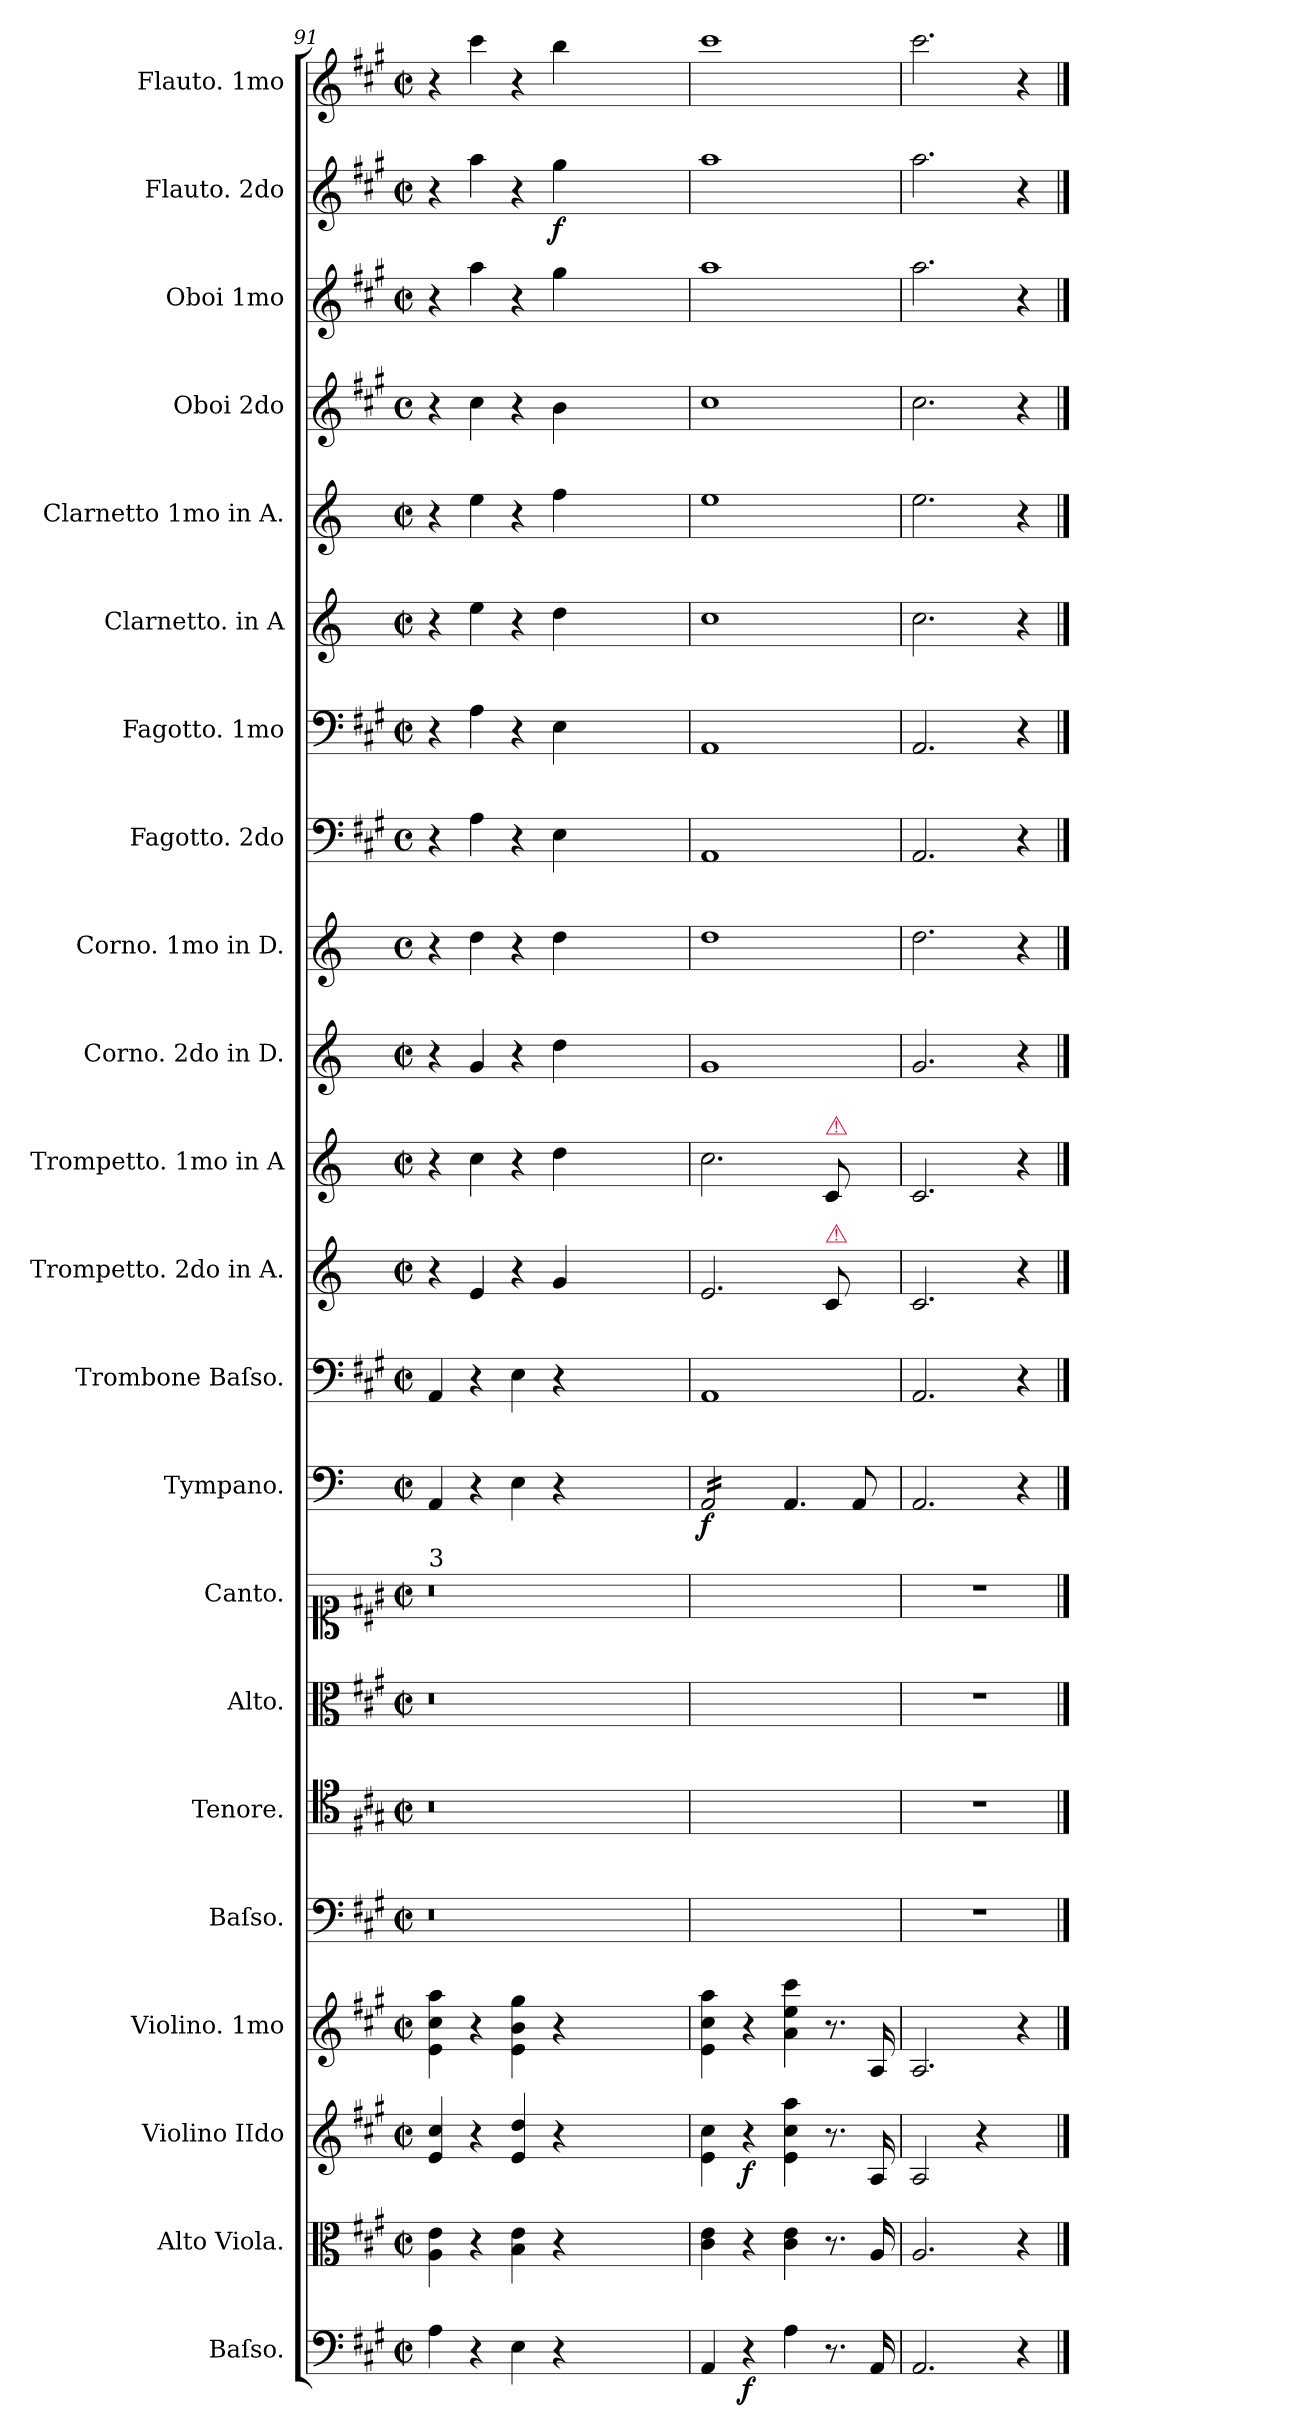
**kern	**dynam	**kern	**kern	**dynam	**kern	**kern	**kern	**kern	**kern	**kern	**dynam	**kern	**kern	**kern	**kern	**kern	**kern	**kern	**kern	**kern	**kern	**dynam	**kern	**kern	**dynam	**kern
*part22	*part22	*part21	*part20	*part20	*part19	*part18	*part17	*part16	*part15	*part14	*part14	*part13	*part12	*part11	*part10	*part9	*part8	*part7	*part6	*part5	*part4	*part4	*part3	*part2	*part2	*part1
*staff22	*staff22	*staff21	*staff20	*staff20	*staff19	*staff18	*staff17	*staff16	*staff15	*staff14	*staff14	*staff13	*staff12	*staff11	*staff10	*staff9	*staff8	*staff7	*staff6	*staff5	*staff4	*staff4	*staff3	*staff2	*staff2	*staff1
*I"Baſso.	*	*I"Alto Viola.	*I"Violino IIdo	*	*I"Violino. 1mo	*I"Baſso.	*I"Tenore.	*I"Alto.	*I"Canto.	*I"Tympano.	*	*I"Trombone Baſso.	*I"Trompetto. 2do in A.	*I"Trompetto. 1mo in A	*I"Corno. 2do in D.	*I"Corno. 1mo in D.	*I"Fagotto. 2do	*I"Fagotto. 1mo	*I"Clarnetto. in A	*I"Clarnetto 1mo in A.	*I"Oboi 2do	*	*I"Oboi 1mo	*I"Flauto. 2do	*	*I"Flauto. 1mo
*I'b	*	*I'vla	*I'vl II	*	*I'vl I	*I'B	*I'T	*I'A	*	*	*	*I'trb b	*	*	*	*	*	*	*	*	*	*	*I'ob I	*I'fl 2	*	*
*clefF4	*	*clefC3	*clefG2	*	*clefG2	*clefF4	*clefC4	*clefC3	*clefC1	*clefF4	*	*clefF4	*clefG2	*clefG2	*clefG2	*clefG2	*clefF4	*clefF4	*clefG2	*clefG2	*clefG2	*	*clefG2	*clefG2	*	*clefG2
*	*	*	*	*	*	*	*	*	*	*	*	*	*ITrd2c3	*ITrd2c3	*ITrd6c10	*ITrd6c10	*	*	*ITrd2c3	*ITrd2c3	*	*	*	*	*	*
*k[f#c#g#]	*	*k[f#c#g#]	*k[f#c#g#]	*	*k[f#c#g#]	*k[f#c#g#]	*k[f#c#g#]	*k[f#c#g#]	*k[f#c#g#]	*k[]	*	*k[f#c#g#]	*k[f#c#g#]	*k[f#c#g#]	*k[f#c#]	*k[f#c#]	*k[f#c#g#]	*k[f#c#g#]	*k[f#c#g#]	*k[f#c#g#]	*k[f#c#g#]	*	*k[f#c#g#]	*k[f#c#g#]	*	*k[f#c#g#]
*M2/2	*	*M2/2	*M2/2	*	*M2/2	*M2/2	*M2/2	*M2/2	*M2/2	*M2/2	*	*M2/2	*M2/2	*M2/2	*M2/2	*M2/2	*M2/2	*M2/2	*M2/2	*M2/2	*M2/2	*	*M2/2	*M2/2	*	*M2/2
*met(c|)	*	*met(c|)	*met(c|)	*	*met(c|)	*met(c|)	*met(c|)	*met(c|)	*met(c|)	*met(c|)	*	*met(c|)	*met(c|)	*met(c|)	*met(c|)	*met(c)	*met(c)	*met(c|)	*met(c|)	*met(c|)	*met(c)	*	*met(c|)	*met(c|)	*	*met(c|)
=91	=91	=91	=91	=91	=91	=91	=91	=91	=91	=91	=91	=91	=91	=91	=91	=91	=91	=91	=91	=91	=91	=91	=91	=91	=91	=91
!	!	!	!	!	!	!	!	!	!LO:TX:a:t=3	!	!	!	!	!	!	!	!	!	!	!	!	!	!	!	!	!
4A\	.	4A\ 4e\	4e/ 4cc#/	.	4e\ 4cc#\ 4aa\	0r	0r	0r	0r	4AA/	.	4AA/	4r	4r	4r	4r	4r	4r	4r	4r	4r	.	4r	4r	.	4r
4r	.	4r	4r	.	4r	.	.	.	.	4r	.	4r	4c#/	4a\	4A/	4e\	4A\	4A\	4cc#\	4cc#\	4cc#\	f&colon;	4aa\	4aa\	.	4ccc#\
4E\	.	4B\ 4e\	4e/ 4dd/	.	4e\ 4b\ 4gg#\	.	.	.	.	4E\	.	4E\	4r	4r	4r	4r	4r	4r	4r	4r	4r	.	4r	4r	.	4r
4r	.	4r	4r	.	4r	.	.	.	.	4r	.	4r	4e/	4b\	4e\	4e\	4E\	4E\	4b\	4dd\	4b\	.	4gg#\	4gg#\	f	4bb\
1ryy	.	1ryy	1ryy	.	1ryy	.	.	.	.	1ryy	.	1ryy	1ryy	1ryy	1ryy	1ryy	1ryy	1ryy	1ryy	1ryy	1ryy	.	1ryy	1ryy	.	1ryy
=92	=92	=92	=92	=92	=92	=92	=92	=92	=92	=92	=92	=92	=92	=92	=92	=92	=92	=92	=92	=92	=92	=92	=92	=92	=92	=92
*	*	*	*	*	*	*	*	*	*	*tremolo	*	*	*	*	*	*	*	*	*	*	*	*	*	*	*	*
4AA/	.	4c#\ 4e\	4e\ 4cc#\	.	4e\ 4cc#\ 4aa\	1ryy	1ryy	1ryy	1ryy	16AA/LL	f	1AA	2.c#/	2.a\	1A	1e	1AA	1AA	1a	1cc#	1cc#	.	1aa	1aa	.	1ccc#
.	.	.	.	.	.	.	.	.	.	16AA/	.	.	.	.	.	.	.	.	.	.	.	.	.	.	.	.
.	.	.	.	.	.	.	.	.	.	16AA/	.	.	.	.	.	.	.	.	.	.	.	.	.	.	.	.
.	.	.	.	.	.	.	.	.	.	16AA/	.	.	.	.	.	.	.	.	.	.	.	.	.	.	.	.
!	!	!	!	!LO:DY:b	!	!	!	!	!	!	!	!	!	!	!	!	!	!	!	!	!	!	!	!	!	!
4r	f	4r	4r	f	4r	.	.	.	.	16AA/	.	.	.	.	.	.	.	.	.	.	.	.	.	.	.	.
.	.	.	.	.	.	.	.	.	.	16AA/	.	.	.	.	.	.	.	.	.	.	.	.	.	.	.	.
.	.	.	.	.	.	.	.	.	.	16AA/	.	.	.	.	.	.	.	.	.	.	.	.	.	.	.	.
.	.	.	.	.	.	.	.	.	.	16AA/JJ	.	.	.	.	.	.	.	.	.	.	.	.	.	.	.	.
*	*	*	*	*	*	*	*	*	*	*Xtremolo	*	*	*	*	*	*	*	*	*	*	*	*	*	*	*	*
4A\	.	4c#\ 4e\	4e\ 4cc#\ 4aa\	.	4a\ 4ee\ 4ccc#\	.	.	.	.	4.AA/	.	.	.	.	.	.	.	.	.	.	.	.	.	.	.	.
!	!	!	!	!	!	!	!	!	!	!	!	!	!	!LO:TX:a:color=crimson:t=⚠	!	!	!	!	!	!	!	!	!	!	!	!
!	!	!	!	!	!	!	!	!	!	!	!	!	!LO:TX:a:color=crimson:t=⚠	!	!	!	!	!	!	!	!	!	!	!	!	!
!	!	!	!	!	!	!	!	!	!	!	!	!	!LO:N:vis=8	!LO:N:vis=8	!	!	!	!	!	!	!	!	!	!	!	!
8.r	.	8.r	8.r	.	8.r	.	.	.	.	.	.	.	4A/	4A/	.	.	.	.	.	.	.	.	.	.	.	.
.	.	.	.	.	.	.	.	.	.	8AA/	.	.	.	.	.	.	.	.	.	.	.	.	.	.	.	.
16AA/	.	16A/	16A/	.	16A/	.	.	.	.	.	.	.	.	.	.	.	.	.	.	.	.	.	.	.	.	.
=93	=93	=93	=93	=93	=93	=93	=93	=93	=93	=93	=93	=93	=93	=93	=93	=93	=93	=93	=93	=93	=93	=93	=93	=93	=93	=93
2.AA/	.	2.A/	2A/	.	2.A/	1r	1r	1r	1r	2.AA/	.	2.AA/	2.A/	2.A/	2.A/	2.e\	2.AA/	2.AA/	2.a\	2.cc#\	2.cc#\	.	2.aa\	2.aa\	.	2.ccc#\
.	.	.	4r	.	.	.	.	.	.	.	.	.	.	.	.	.	.	.	.	.	.	.	.	.	.	.
4r	.	4r	4ryy	.	4r	.	.	.	.	4r	.	4r	4r	4r	4r	4r	4r	4r	4r	4r	4r	.	4r	4r	.	4r
==	==	==	==	==	==	==	==	==	==	==	==	==	==	==	==	==	==	==	==	==	==	==	==	==	==	==
*-	*-	*-	*-	*-	*-	*-	*-	*-	*-	*-	*-	*-	*-	*-	*-	*-	*-	*-	*-	*-	*-	*-	*-	*-	*-	*-
